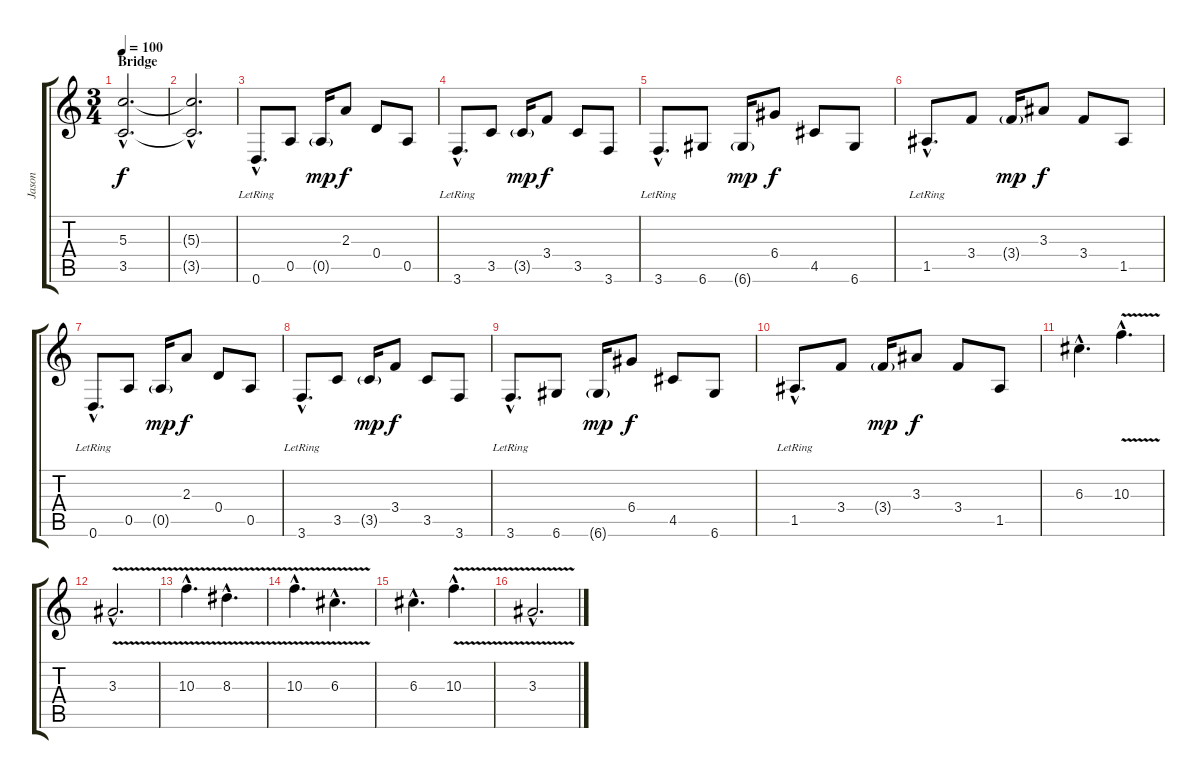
\track ("Jason" "Jason") {instrument distortionguitar}
\staff {score tabs}
\tuning (E4 B3 G3 D3 A2 D2) {hide}
\ts (3 4)
\section ("" "Bridge")
\tempo 100
\clef g2
\ks c
(5.3{hac t} 3.5{hac t}).2{d dy f} |
(5.3{hac t} 3.5{hac t}).2{d} |
0.6{hac lr}.8{d instrument electricguitarclean} 0.5.8 0.5{g}.16{dy mp} 2.3.8{dy f} 0.4.8 0.5.8 |
3.6{hac lr}.8{d} 3.5.8 3.5{g}.16{dy mp} 3.4.8{dy f} 3.5.8 3.6.8 |
3.6{hac lr}.8{d} 6.6.8 6.6{g}.16{dy mp} 6.4.8{dy f} 4.5.8 6.6.8 |
1.5{hac lr}.8{d} 3.4.8 3.4{g}.16{dy mp} 3.3.8{dy f} 3.4.8 1.5.8 |
0.6{hac lr}.8{d} 0.5.8 0.5{g}.16{dy mp} 2.3.8{dy f} 0.4.8 0.5.8 |
3.6{hac lr}.8{d} 3.5.8 3.5{g}.16{dy mp} 3.4.8{dy f} 3.5.8 3.6.8 |
3.6{hac lr}.8{d} 6.6.8 6.6{g}.16{dy mp} 6.4.8{dy f} 4.5.8 6.6.8 |
1.5{hac lr}.8{d} 3.4.8 3.4{g}.16{dy mp} 3.3.8{dy f} 3.4.8 1.5.8 |
6.3{hac}.4{d instrument distortionguitar} 10.3{v hac}.4{d} |
3.3{v hac}.2{d} |
10.3{v hac}.4{d} 8.3{v hac}.4{d} |
10.3{v hac}.4{d} 6.3{v hac}.4{d} |
6.3{hac}.4{d} 10.3{v hac}.4{d} |
3.3{v hac}.2{d}
